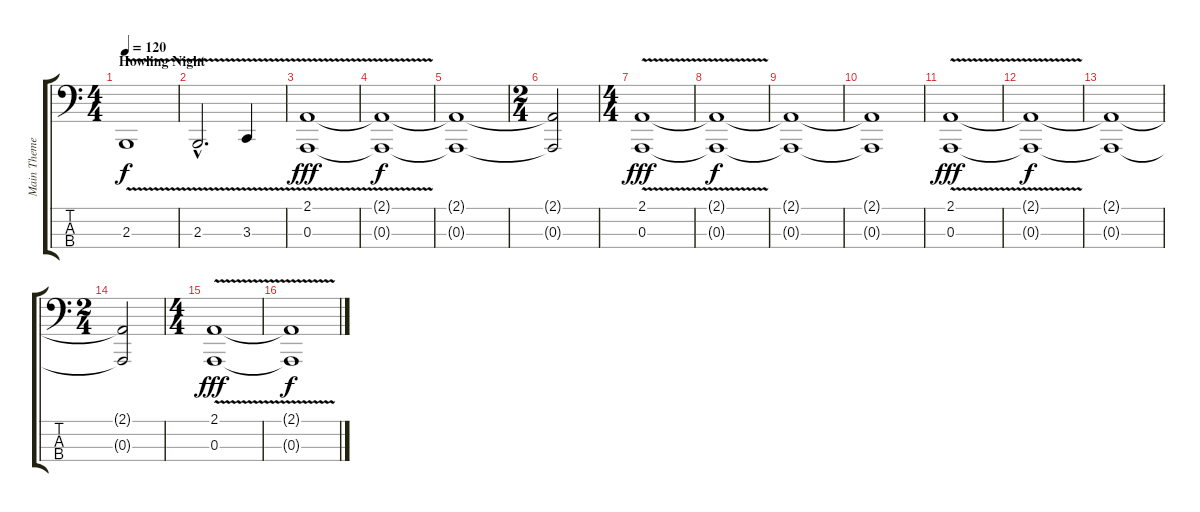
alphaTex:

\track ("Main Theme" "Main Theme") {instrument rockorgan}
\staff {score tabs}
\tuning (G2 D2 A1 E1) {hide}
\ts (4 4)
\section ("" "Howling Night")
\tempo 120
\clef f4
\ks c
2.3{v}.1{dy f} |
2.3{v hac}.2{d} 3.3{v}.4 |
(2.1 0.3{v}).1{dy fff} |
(2.1{t} 0.3{t}).1{dy f} |
(2.1{t} 0.3{t}).1 |
\ts (2 4)
(2.1{t} 0.3{t}).2 |
\ts (4 4)
(2.1 0.3{v}).1{dy fff} |
(2.1{t} 0.3{t}).1{dy f} |
(2.1{t} 0.3{t}).1 |
(2.1{t} 0.3{t}).1 |
(2.1 0.3{v}).1{dy fff} |
(2.1{t} 0.3{t}).1{dy f} |
(2.1{t} 0.3{t}).1 |
\ts (2 4)
(2.1{t} 0.3{t}).2 |
\ts (4 4)
(2.1 0.3{v}).1{dy fff} |
(2.1{t} 0.3{t}).1{dy f}
